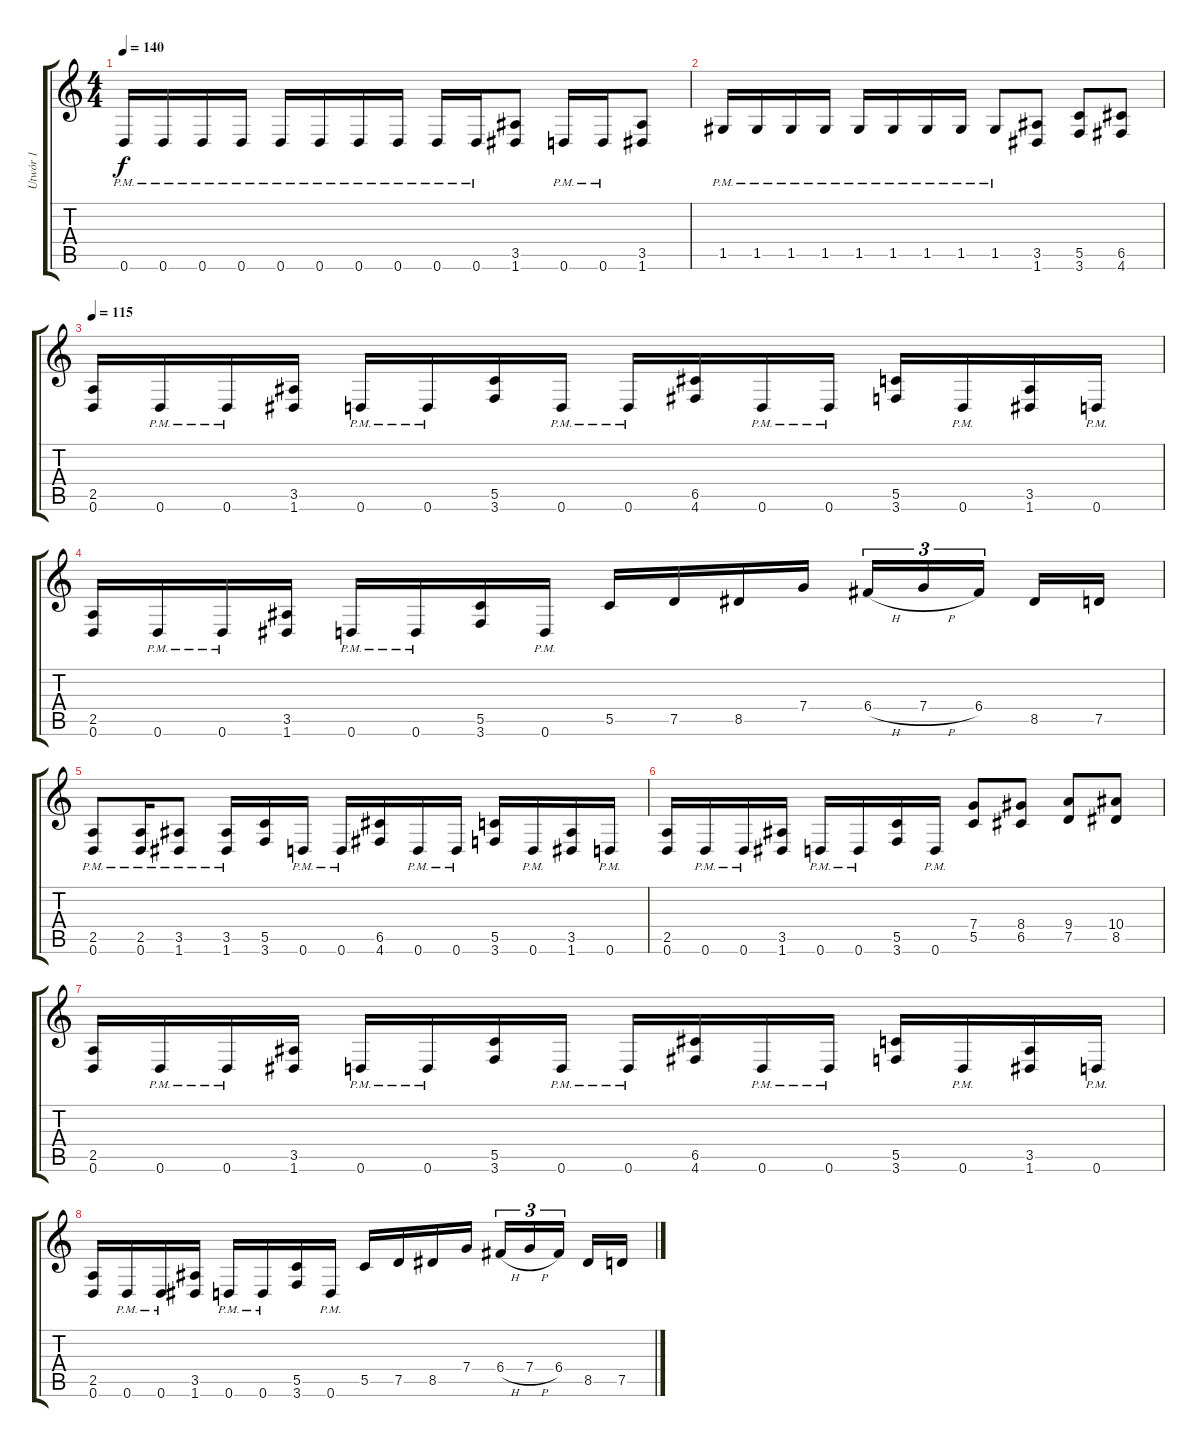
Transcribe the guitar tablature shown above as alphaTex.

\track ("Utwór 1" "Utwór 1") {instrument distortionguitar}
\staff {score tabs}
\tuning (D4 A3 F3 C3 G2 D2) {hide}
\ts (4 4)
\tempo 140
\clef g2
\ks c
0.6{pm}.16{dy f} 0.6{pm}.16 0.6{pm}.16 0.6{pm}.16 0.6{pm}.16 0.6{pm}.16 0.6{pm}.16 0.6{pm}.16 0.6{pm}.16 0.6{pm}.16 (3.5 1.6).8 0.6{pm}.16 0.6{pm}.16 (3.5 1.6).8 |
1.5{pm}.16 1.5{pm}.16 1.5{pm}.16 1.5{pm}.16 1.5{pm}.16 1.5{pm}.16 1.5{pm}.16 1.5{pm}.16 1.5{pm}.8 (3.5 1.6).8 (5.5 3.6).8 (6.5 4.6).8 |
\tempo 115
(2.5 0.6).16 0.6{pm}.16 0.6{pm}.16 (3.5 1.6).16 0.6{pm}.16 0.6{pm}.16 (5.5 3.6).16 0.6{pm}.16 0.6{pm}.16 (6.5 4.6).16 0.6{pm}.16 0.6{pm}.16 (5.5 3.6).16 0.6{pm}.16 (3.5 1.6).16 0.6{pm}.16 |
(2.5 0.6).16 0.6{pm}.16 0.6{pm}.16 (3.5 1.6).16 0.6{pm}.16 0.6{pm}.16 (5.5 3.6).16 0.6{pm}.16 5.5.16 7.5.16 8.5.16 7.4.16 6.4{h}.16{tu (3 2)} 7.4{h}.16{tu (3 2)} 6.4.16{tu (3 2) beam splitsecondary} 8.5.16 7.5.16 |
(2.5{pm} 0.6{pm}).8 (2.5{pm} 0.6{pm}).16 (3.5{pm} 1.6{pm}).8 (3.5{pm} 1.6{pm}).16 (5.5 3.6).16 0.6{pm}.16 0.6{pm}.16 (6.5 4.6).16 0.6{pm}.16 0.6{pm}.16 (5.5 3.6).16 0.6{pm}.16 (3.5 1.6).16 0.6{pm}.16 |
(2.5 0.6).16 0.6{pm}.16 0.6{pm}.16 (3.5 1.6).16 0.6{pm}.16 0.6{pm}.16 (5.5 3.6).16 0.6{pm}.16 (7.4 5.5).8 (8.4 6.5).8 (9.4 7.5).8 (10.4 8.5).8 |
(2.5 0.6).16 0.6{pm}.16 0.6{pm}.16 (3.5 1.6).16 0.6{pm}.16 0.6{pm}.16 (5.5 3.6).16 0.6{pm}.16 0.6{pm}.16 (6.5 4.6).16 0.6{pm}.16 0.6{pm}.16 (5.5 3.6).16 0.6{pm}.16 (3.5 1.6).16 0.6{pm}.16 |
(2.5 0.6).16 0.6{pm}.16 0.6{pm}.16 (3.5 1.6).16 0.6{pm}.16 0.6{pm}.16 (5.5 3.6).16 0.6{pm}.16 5.5.16 7.5.16 8.5.16 7.4.16 6.4{h}.16{tu (3 2)} 7.4{h}.16{tu (3 2)} 6.4.16{tu (3 2) beam splitsecondary} 8.5.16 7.5.16
